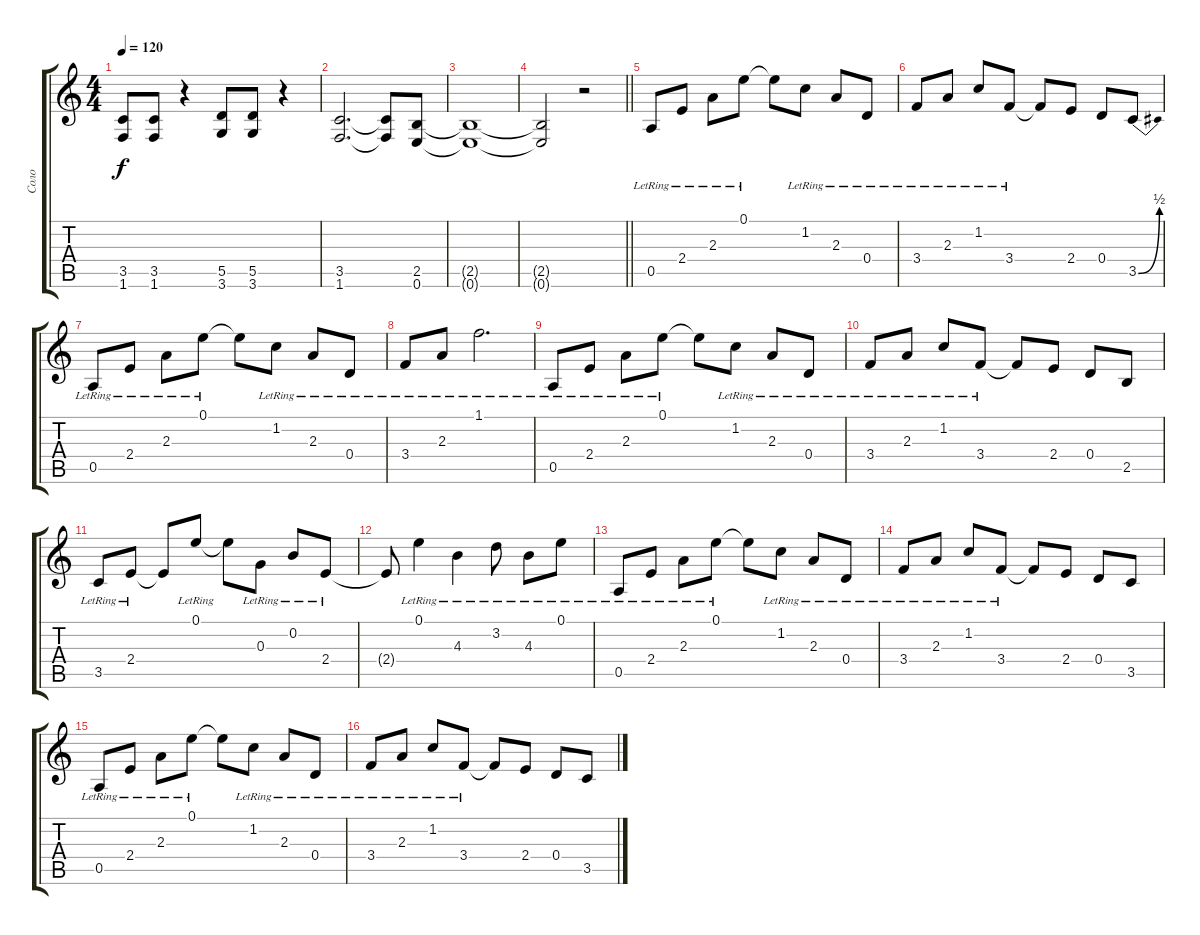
\track ("Соло" "Соло") {instrument distortionguitar}
\staff {score tabs}
\tuning (E4 B3 G3 D3 A2 E2) {hide}
\ts (4 4)
\tempo 120
\clef g2
\ks c
(3.5 1.6).8{dy f} (3.5 1.6).8 r.4 (5.5 3.6).8 (5.5 3.6).8 r.4 |
(3.5 1.6).2{d} (3.5{t} 1.6{t}).8 (2.5 0.6).8 |
(2.5{t} 0.6{t}).1 |
\barLineRight lightlight
(2.5{t} 0.6{t}).2 r.2 |
\section ("" "")
0.5{lr}.8{volume 14 instrument electricguitarclean} 2.4{lr}.8 2.3{lr}.8 0.1{lr}.8 0.1{t}.8 1.2{lr}.8 2.3{lr}.8 0.4{lr}.8 |
3.4{lr}.8 2.3{lr}.8 1.2{lr}.8 3.4{lr}.8 3.4{t}.8 2.4.8 0.4.8 3.5{be (bend 0 0 60 2)}.8 |
0.5{lr}.8 2.4{lr}.8 2.3{lr}.8 0.1{lr}.8 0.1{t}.8 1.2{lr}.8 2.3{lr}.8 0.4{lr}.8 |
3.4{lr}.8 2.3{lr}.8 1.1{lr}.2{d} |
0.5{lr}.8 2.4{lr}.8 2.3{lr}.8 0.1{lr}.8 0.1{t}.8 1.2{lr}.8 2.3{lr}.8 0.4{lr}.8 |
3.4{lr}.8 2.3{lr}.8 1.2{lr}.8 3.4{lr}.8 3.4{t}.8 2.4.8 0.4.8 2.5.8 |
3.5{lr}.8 2.4{lr}.8 2.4{t}.8 0.1{lr}.8 0.1{t}.8 0.3{lr}.8 0.2{lr}.8 2.4{lr}.8 |
2.4{t}.8 0.1{lr}.4 4.3{lr}.4 3.2{lr}.8 4.3{lr}.8 0.1{lr}.8 |
0.5{lr}.8 2.4{lr}.8 2.3{lr}.8 0.1{lr}.8 0.1{t}.8 1.2{lr}.8 2.3{lr}.8 0.4{lr}.8 |
3.4{lr}.8 2.3{lr}.8 1.2{lr}.8 3.4{lr}.8 3.4{t}.8 2.4.8 0.4.8 3.5.8 |
0.5{lr}.8 2.4{lr}.8 2.3{lr}.8 0.1{lr}.8 0.1{t}.8 1.2{lr}.8 2.3{lr}.8 0.4{lr}.8 |
3.4{lr}.8 2.3{lr}.8 1.2{lr}.8 3.4{lr}.8 3.4{t}.8 2.4.8 0.4.8 3.5.8
